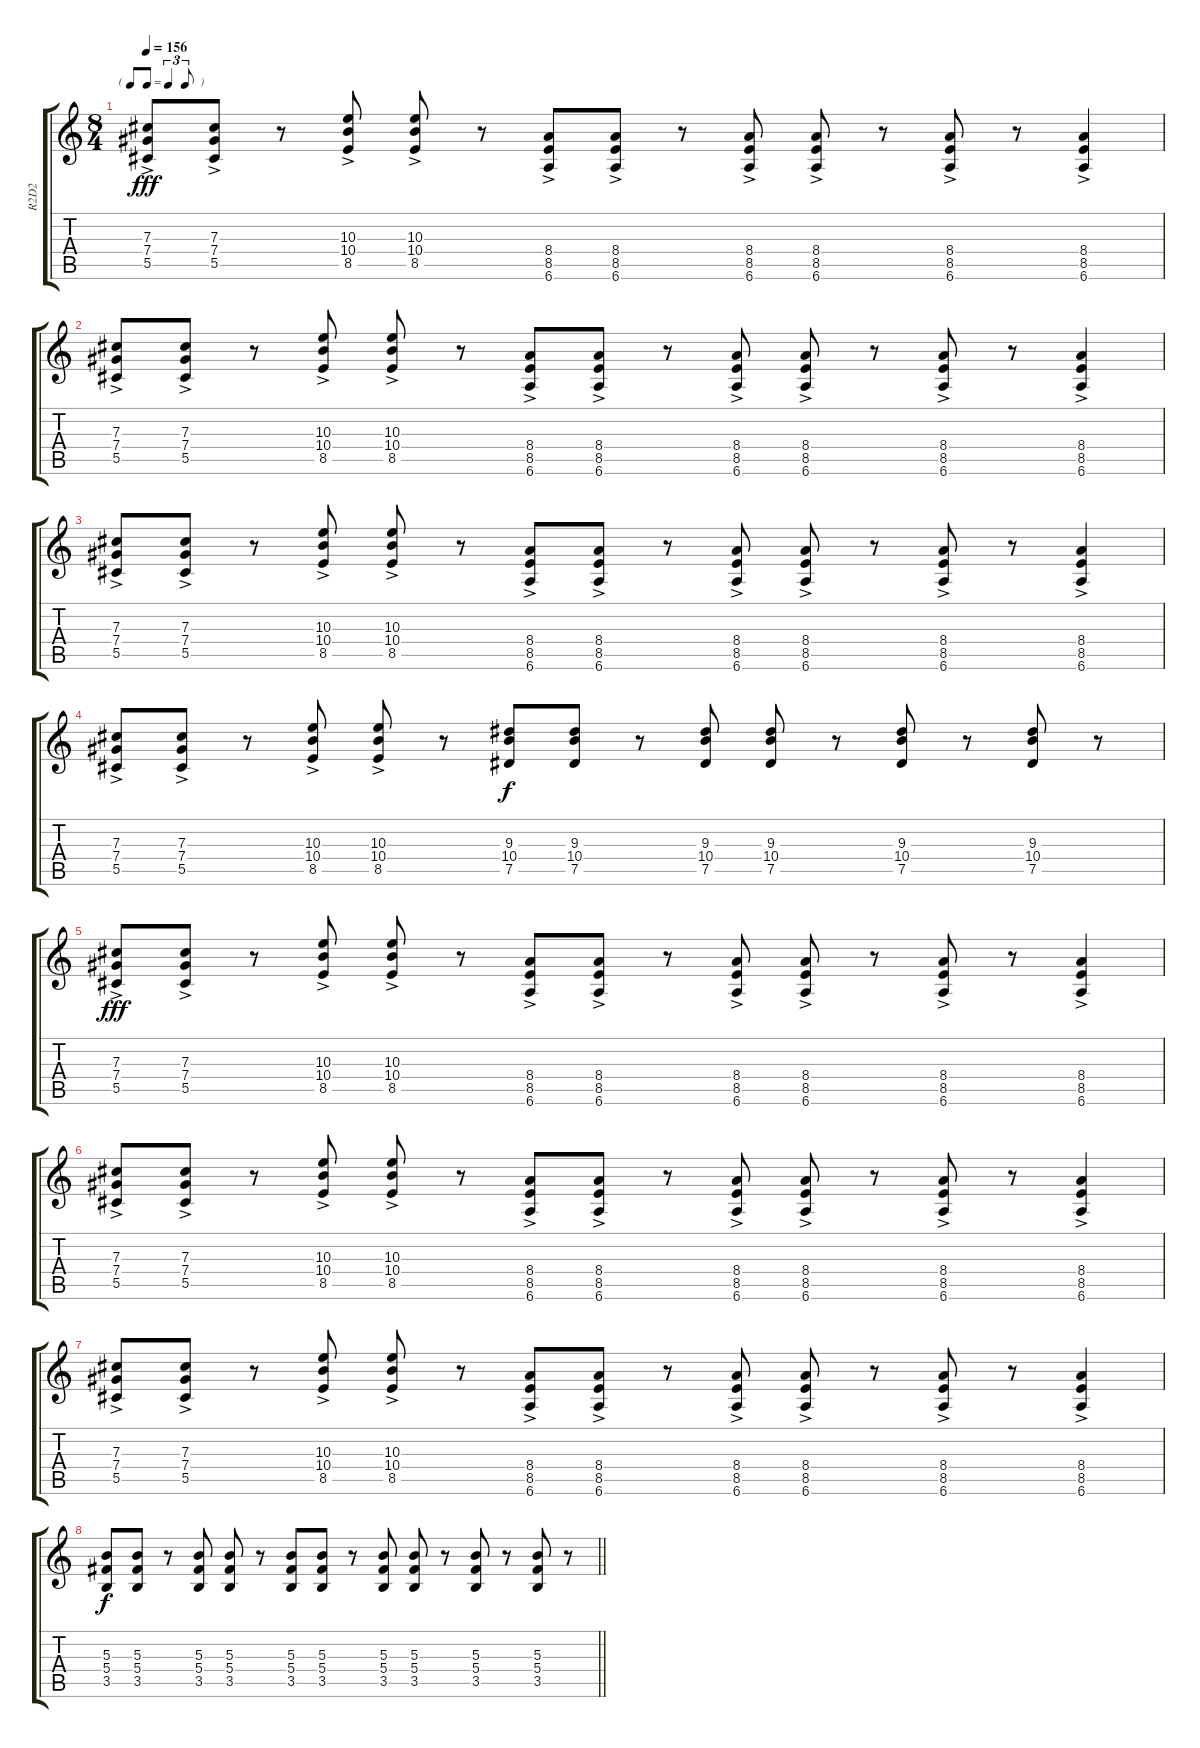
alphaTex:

\track ("R2D2" "R2D2") {instrument acousticguitarsteel}
\staff {score tabs}
\tuning (Eb4 Bb3 Gb3 Db3 Ab2 Eb2) {hide}
\ts (8 4)
\tf triplet8th
\tempo 156
\clef g2
\ks c
(7.3{ac} 7.4{ac} 5.5{ac}).8{dy fff} (7.3{ac} 7.4{ac} 5.5{ac}).8 r.8 (10.3{ac} 10.4{ac} 8.5{ac}).8 (10.3{ac} 10.4{ac} 8.5{ac}).8 r.8 (8.4{ac} 8.5{ac} 6.6{ac}).8 (8.4{ac} 8.5{ac} 6.6{ac}).8 r.8 (8.4{ac} 8.5{ac} 6.6{ac}).8 (8.4{ac} 8.5{ac} 6.6{ac}).8 r.8 (8.4{ac} 8.5{ac} 6.6{ac}).8 r.8 (8.4{ac} 8.5{ac} 6.6{ac}).4 |
(7.3{ac} 7.4{ac} 5.5{ac}).8 (7.3{ac} 7.4{ac} 5.5{ac}).8 r.8 (10.3{ac} 10.4{ac} 8.5{ac}).8 (10.3{ac} 10.4{ac} 8.5{ac}).8 r.8 (8.4{ac} 8.5{ac} 6.6{ac}).8 (8.4{ac} 8.5{ac} 6.6{ac}).8 r.8 (8.4{ac} 8.5{ac} 6.6{ac}).8 (8.4{ac} 8.5{ac} 6.6{ac}).8 r.8 (8.4{ac} 8.5{ac} 6.6{ac}).8 r.8 (8.4{ac} 8.5{ac} 6.6{ac}).4 |
(7.3{ac} 7.4{ac} 5.5{ac}).8 (7.3{ac} 7.4{ac} 5.5{ac}).8 r.8 (10.3{ac} 10.4{ac} 8.5{ac}).8 (10.3{ac} 10.4{ac} 8.5{ac}).8 r.8 (8.4{ac} 8.5{ac} 6.6{ac}).8 (8.4{ac} 8.5{ac} 6.6{ac}).8 r.8 (8.4{ac} 8.5{ac} 6.6{ac}).8 (8.4{ac} 8.5{ac} 6.6{ac}).8 r.8 (8.4{ac} 8.5{ac} 6.6{ac}).8 r.8 (8.4{ac} 8.5{ac} 6.6{ac}).4 |
(7.3{ac} 7.4{ac} 5.5{ac}).8 (7.3{ac} 7.4{ac} 5.5{ac}).8 r.8 (10.3{ac} 10.4{ac} 8.5{ac}).8 (10.3{ac} 10.4{ac} 8.5{ac}).8 r.8 (9.3 10.4 7.5).8{dy f} (9.3 10.4 7.5).8 r.8 (9.3 10.4 7.5).8 (9.3 10.4 7.5).8 r.8 (9.3 10.4 7.5).8 r.8 (9.3 10.4 7.5).8 r.8 |
(7.3{ac} 7.4{ac} 5.5{ac}).8{dy fff} (7.3{ac} 7.4{ac} 5.5{ac}).8 r.8 (10.3{ac} 10.4{ac} 8.5{ac}).8 (10.3{ac} 10.4{ac} 8.5{ac}).8 r.8 (8.4{ac} 8.5{ac} 6.6{ac}).8 (8.4{ac} 8.5{ac} 6.6{ac}).8 r.8 (8.4{ac} 8.5{ac} 6.6{ac}).8 (8.4{ac} 8.5{ac} 6.6{ac}).8 r.8 (8.4{ac} 8.5{ac} 6.6{ac}).8 r.8 (8.4{ac} 8.5{ac} 6.6{ac}).4 |
(7.3{ac} 7.4{ac} 5.5{ac}).8 (7.3{ac} 7.4{ac} 5.5{ac}).8 r.8 (10.3{ac} 10.4{ac} 8.5{ac}).8 (10.3{ac} 10.4{ac} 8.5{ac}).8 r.8 (8.4{ac} 8.5{ac} 6.6{ac}).8 (8.4{ac} 8.5{ac} 6.6{ac}).8 r.8 (8.4{ac} 8.5{ac} 6.6{ac}).8 (8.4{ac} 8.5{ac} 6.6{ac}).8 r.8 (8.4{ac} 8.5{ac} 6.6{ac}).8 r.8 (8.4{ac} 8.5{ac} 6.6{ac}).4 |
(7.3{ac} 7.4{ac} 5.5{ac}).8 (7.3{ac} 7.4{ac} 5.5{ac}).8 r.8 (10.3{ac} 10.4{ac} 8.5{ac}).8 (10.3{ac} 10.4{ac} 8.5{ac}).8 r.8 (8.4{ac} 8.5{ac} 6.6{ac}).8 (8.4{ac} 8.5{ac} 6.6{ac}).8 r.8 (8.4{ac} 8.5{ac} 6.6{ac}).8 (8.4{ac} 8.5{ac} 6.6{ac}).8 r.8 (8.4{ac} 8.5{ac} 6.6{ac}).8 r.8 (8.4{ac} 8.5{ac} 6.6{ac}).4 |
\barLineRight lightlight
(5.3 5.4 3.5).8{dy f} (5.3 5.4 3.5).8 r.8 (5.3 5.4 3.5).8 (5.3 5.4 3.5).8 r.8 (5.3 5.4 3.5).8 (5.3 5.4 3.5).8 r.8 (5.3 5.4 3.5).8 (5.3 5.4 3.5).8 r.8 (5.3 5.4 3.5).8 r.8 (5.3 5.4 3.5).8 r.8
